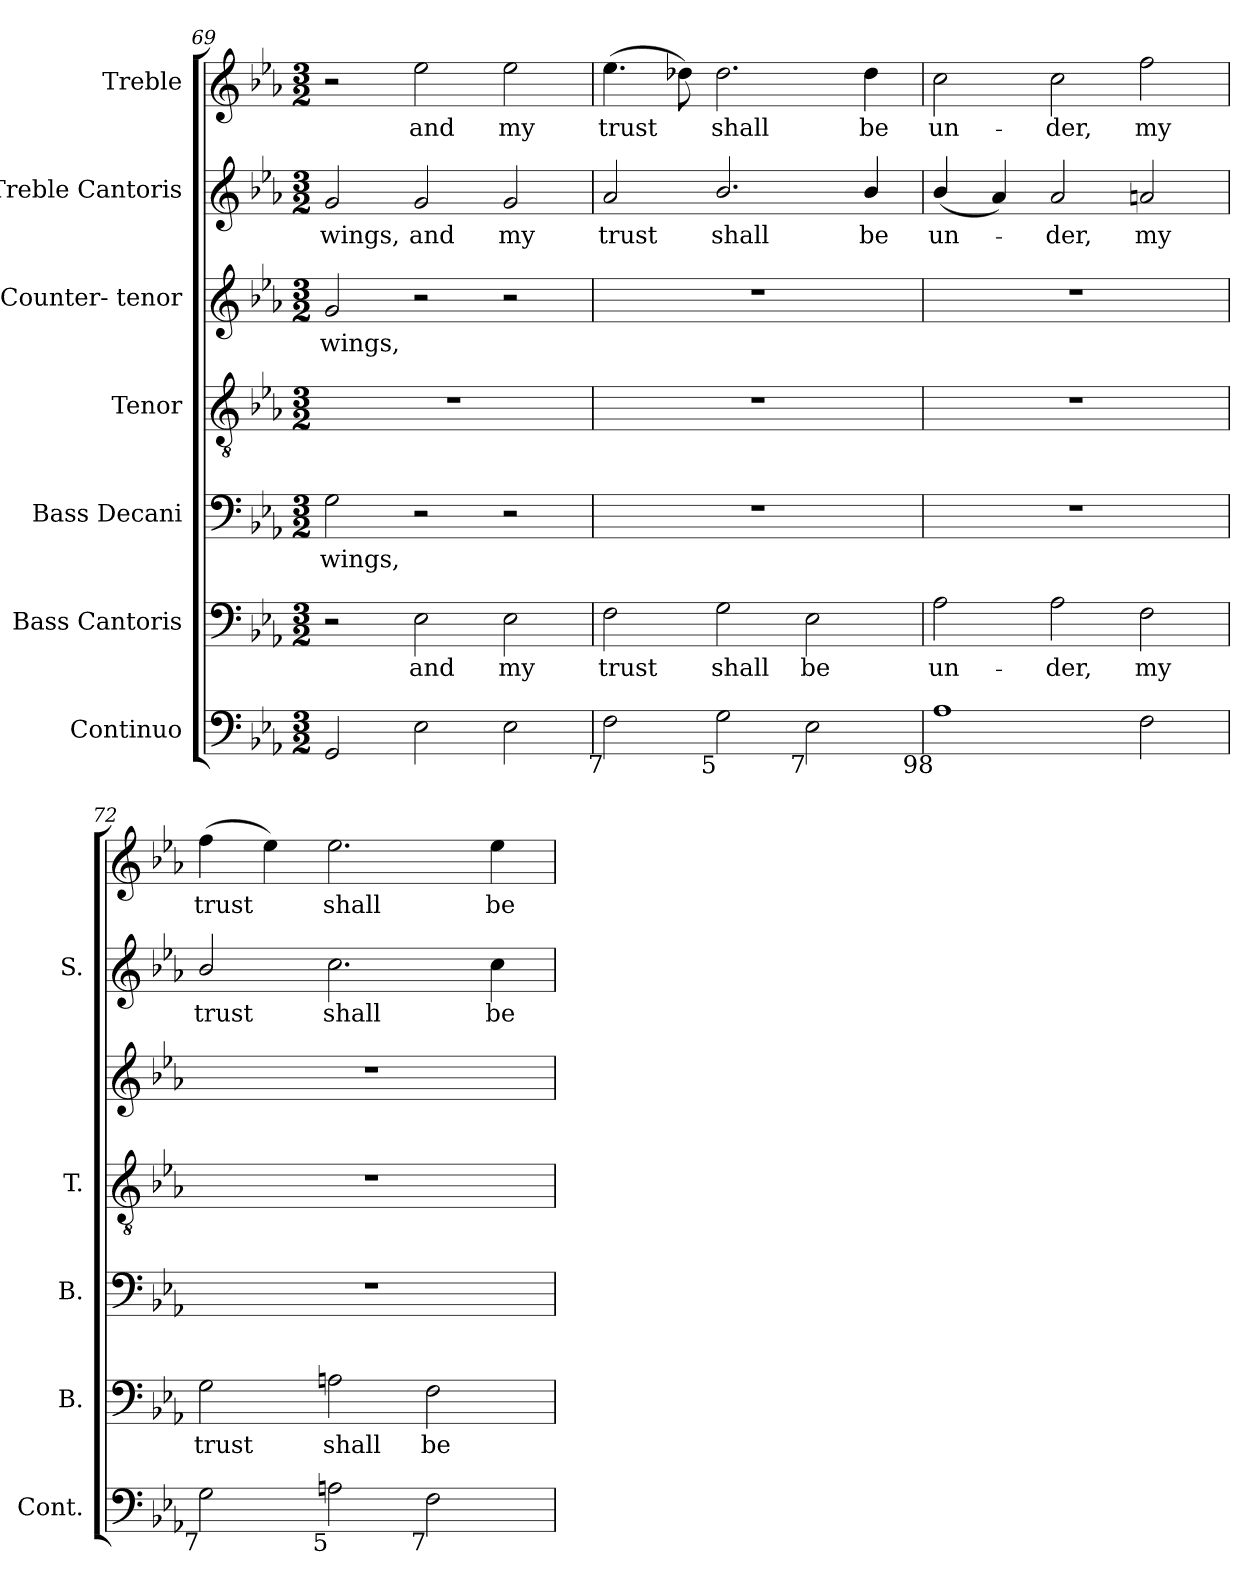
**kern	**kern	**text	**kern	**text	**kern	**kern	**text	**kern	**text	**kern	**text
*part7	*part6	*part6	*part5	*part5	*part4	*part3	*part3	*part2	*part2	*part1	*part1
*staff7	*staff6	*staff6	*staff5	*staff5	*staff4	*staff3	*staff3	*staff2	*staff2	*staff1	*staff1
*I"Continuo	*I"Bass Cantoris	*	*I"Bass Decani	*	*I"Tenor	*I"Counter- tenor	*	*I"Treble Cantoris	*	*I"Treble	*
*I'Cont.	*I'B.	*	*I'B.	*	*I'T.	*	*	*I'S.	*	*	*
*clefF4	*clefF4	*	*clefF4	*	*clefGv2	*clefG2	*	*clefG2	*	*clefG2	*
*	*	*	*	*	*ITrd7c12	*	*	*	*	*	*
*k[b-e-a-]	*k[b-e-a-]	*	*k[b-e-a-]	*	*k[b-e-a-]	*k[b-e-a-]	*	*k[b-e-a-]	*	*k[b-e-a-]	*
*E-:	*E-:	*	*E-:	*	*E-:	*E-:	*	*E-:	*	*E-:	*
*M3/2	*M3/2	*	*M3/2	*	*M3/2	*M3/2	*	*M3/2	*	*M3/2	*
=69	=69	=69	=69	=69	=69	=69	=69	=69	=69	=69	=69
!	!	!	!	!LO:LY:b:color=#000000	!LO:N:vis=1	!	!	!	!	!	!
!	!	!	!	!	!	!	!LO:LY:b:color=#000000	!	!	!	!
!	!	!	!	!	!	!	!	!	!LO:LY:b:color=#000000	!	!
2GGi/	2r	.	2Gi\	wings,	1.r	2gi/	wings,	2gi/	wings,	2r	.
!	!	!LO:LY:b:color=#000000	!	!	!	!	!	!	!	!	!
!	!	!	!	!	!	!	!	!	!LO:LY:b:color=#000000	!	!
!	!	!	!	!	!	!	!	!	!	!	!LO:LY:b:color=#000000
2E-i\	2E-i\	and	2r	.	.	2r	.	2gi/	and	2ee-i\	and
!	!	!LO:LY:b:color=#000000	!	!	!	!	!	!	!	!	!
!	!	!	!	!	!	!	!	!	!LO:LY:b:color=#000000	!	!
!	!	!	!	!	!	!	!	!	!	!	!LO:LY:b:color=#000000
2E-i\	2E-i\	my	2r	.	.	2r	.	2gi/	my	2ee-i\	my
=70	=70	=70	=70	=70	=70	=70	=70	=70	=70	=70	=70
!	!	!LO:LY:b:color=#000000	!LO:N:vis=1	!	!LO:N:vis=1	!LO:N:vis=1	!	!	!	!	!
!	!	!	!	!	!	!	!	!	!LO:LY:b:color=#000000	!	!
!LO:TX:b:rj:t=7	!	!	!	!	!	!	!	!	!	!	!
!	!	!	!	!	!	!	!	!	!	!	!LO:LY:b:color=#000000
2Fi\	2Fi\	trust	1.r	.	1.r	1.r	.	2a-i/	trust	(4.ee-i\	trust
.	.	.	.	.	.	.	.	.	.	8dd-Xi\)	.
!	!	!LO:LY:b:color=#000000	!	!	!	!	!	!	!	!	!
!	!	!	!	!	!	!	!	!	!LO:LY:b:color=#000000	!	!
!LO:TX:b:rj:t=5	!	!	!	!	!	!	!	!	!	!	!
!	!	!	!	!	!	!	!	!	!	!	!LO:LY:b:color=#000000
2Gi\	2Gi\	shall	.	.	.	.	.	2.b-i/	shall	2.dd-i\	shall
!LO:TX:b:rj:t=7	!	!	!	!	!	!	!	!	!	!	!
!	!	!LO:LY:b:color=#000000	!	!	!	!	!	!	!	!	!
2E-i\	2E-i\	be	.	.	.	.	.	.	.	.	.
!	!	!	!	!	!	!	!	!	!LO:LY:b:color=#000000	!	!
!	!	!	!	!	!	!	!	!	!	!	!LO:LY:b:color=#000000
.	.	.	.	.	.	.	.	4b-i/	be	4dd-i\	be
!!LO:PB:g=z
=71	=71	=71	=71	=71	=71	=71	=71	=71	=71	=71	=71
!	!	!LO:LY:b:color=#000000	!LO:N:vis=1	!	!LO:N:vis=1	!LO:N:vis=1	!	!	!	!	!
!	!	!	!	!	!	!	!	!	!LO:LY:b:color=#000000	!	!
!LO:TX:b:rj:t=98	!	!	!	!	!	!	!	!	!	!	!
!	!	!	!	!	!	!	!	!	!	!	!LO:LY:b:color=#000000
1A-i	2A-i\	un-	1.r	.	1.r	1.r	.	(4b-i/	un-	2cci\	un-
.	.	.	.	.	.	.	.	4a-i/)	.	.	.
!	!	!LO:LY:b:color=#000000	!	!	!	!	!	!	!	!	!
!	!	!	!	!	!	!	!	!	!LO:LY:b:color=#000000	!	!
!	!	!	!	!	!	!	!	!	!	!	!LO:LY:b:color=#000000
.	2A-i\	-der,	.	.	.	.	.	2a-i/	-der,	2cci\	-der,
!	!	!LO:LY:b:color=#000000	!	!	!	!	!	!	!	!	!
!	!	!	!	!	!	!	!	!	!LO:LY:b:color=#000000	!	!
!	!	!	!	!	!	!	!	!	!	!	!LO:LY:b:color=#000000
2Fi\	2Fi\	my	.	.	.	.	.	2ani/	my	2ffi\	my
=72	=72	=72	=72	=72	=72	=72	=72	=72	=72	=72	=72
!	!	!LO:LY:b:color=#000000	!LO:N:vis=1	!	!LO:N:vis=1	!LO:N:vis=1	!	!	!	!	!
!	!	!	!	!	!	!	!	!	!LO:LY:b:color=#000000	!	!
!LO:TX:b:rj:t=7	!	!	!	!	!	!	!	!	!	!	!
!	!	!	!	!	!	!	!	!	!	!	!LO:LY:b:color=#000000
2Gi\	2Gi\	trust	1.r	.	1.r	1.r	.	2b-i/	trust	(4ffi\	trust
.	.	.	.	.	.	.	.	.	.	4ee-i\)	.
!	!	!LO:LY:b:color=#000000	!	!	!	!	!	!	!	!	!
!	!	!	!	!	!	!	!	!	!LO:LY:b:color=#000000	!	!
!LO:TX:b:rj:t=5	!	!	!	!	!	!	!	!	!	!	!
!	!	!	!	!	!	!	!	!	!	!	!LO:LY:b:color=#000000
2Ani\	2Ani\	shall	.	.	.	.	.	2.cci\	shall	2.ee-i\	shall
!LO:TX:b:rj:t=7	!	!	!	!	!	!	!	!	!	!	!
!	!	!LO:LY:b:color=#000000	!	!	!	!	!	!	!	!	!
2Fi\	2Fi\	be	.	.	.	.	.	.	.	.	.
!	!	!	!	!	!	!	!	!	!LO:LY:b:color=#000000	!	!
!	!	!	!	!	!	!	!	!	!	!	!LO:LY:b:color=#000000
.	.	.	.	.	.	.	.	4cci\	be	4ee-i\	be
=	=	=	=	=	=	=	=	=	=	=	=
*-	*-	*-	*-	*-	*-	*-	*-	*-	*-	*-	*-
